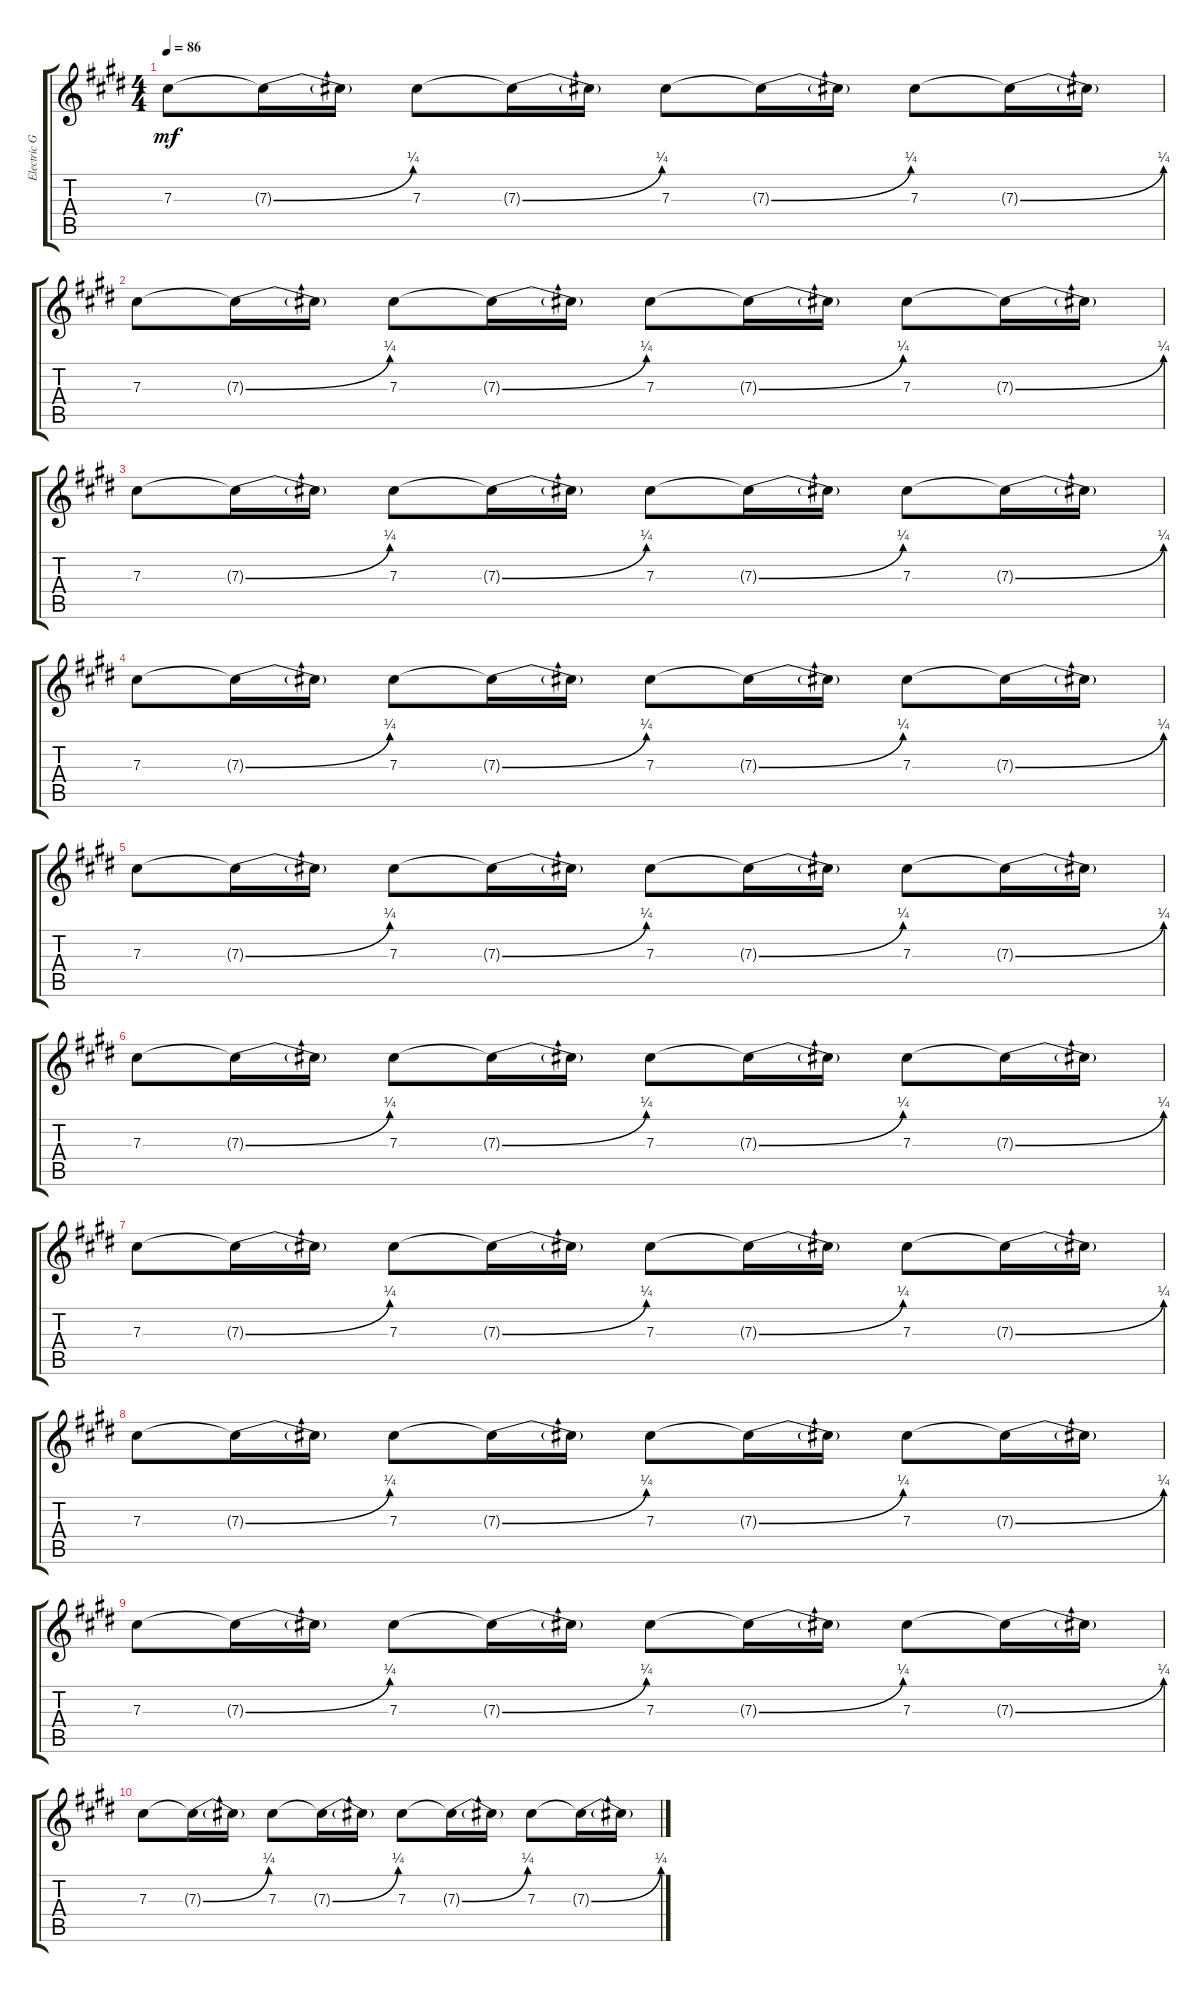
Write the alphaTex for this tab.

\track ("Electric Guitar" "Electric G") {instrument distortionguitar}
\staff {score tabs}
\tuning (Eb4 Bb3 Gb3 Db3 Ab2 Db2) {hide}
\ts (4 4)
\tempo 86
\clef g2
\ks e
7.3.8{dy mf} 7.3{be (bend 0 0 60 1) t}.16 7.3{t}.16 7.3.8 7.3{be (bend 0 0 60 1) t}.16 7.3{t}.16 7.3.8 7.3{be (bend 0 0 60 1) t}.16 7.3{t}.16 7.3.8 7.3{be (bend 0 0 60 1) t}.16 7.3{t}.16 |
7.3.8 7.3{be (bend 0 0 60 1) t}.16 7.3{t}.16 7.3.8 7.3{be (bend 0 0 60 1) t}.16 7.3{t}.16 7.3.8 7.3{be (bend 0 0 60 1) t}.16 7.3{t}.16 7.3.8 7.3{be (bend 0 0 60 1) t}.16 7.3{t}.16 |
7.3.8 7.3{be (bend 0 0 60 1) t}.16 7.3{t}.16 7.3.8 7.3{be (bend 0 0 60 1) t}.16 7.3{t}.16 7.3.8 7.3{be (bend 0 0 60 1) t}.16 7.3{t}.16 7.3.8 7.3{be (bend 0 0 60 1) t}.16 7.3{t}.16 |
7.3.8 7.3{be (bend 0 0 60 1) t}.16 7.3{t}.16 7.3.8 7.3{be (bend 0 0 60 1) t}.16 7.3{t}.16 7.3.8 7.3{be (bend 0 0 60 1) t}.16 7.3{t}.16 7.3.8 7.3{be (bend 0 0 60 1) t}.16 7.3{t}.16 |
7.3.8 7.3{be (bend 0 0 60 1) t}.16 7.3{t}.16 7.3.8 7.3{be (bend 0 0 60 1) t}.16 7.3{t}.16 7.3.8 7.3{be (bend 0 0 60 1) t}.16 7.3{t}.16 7.3.8 7.3{be (bend 0 0 60 1) t}.16 7.3{t}.16 |
7.3.8 7.3{be (bend 0 0 60 1) t}.16 7.3{t}.16 7.3.8 7.3{be (bend 0 0 60 1) t}.16 7.3{t}.16 7.3.8 7.3{be (bend 0 0 60 1) t}.16 7.3{t}.16 7.3.8 7.3{be (bend 0 0 60 1) t}.16 7.3{t}.16 |
7.3.8 7.3{be (bend 0 0 60 1) t}.16 7.3{t}.16 7.3.8 7.3{be (bend 0 0 60 1) t}.16 7.3{t}.16 7.3.8 7.3{be (bend 0 0 60 1) t}.16 7.3{t}.16 7.3.8 7.3{be (bend 0 0 60 1) t}.16 7.3{t}.16 |
7.3.8 7.3{be (bend 0 0 60 1) t}.16 7.3{t}.16 7.3.8 7.3{be (bend 0 0 60 1) t}.16 7.3{t}.16 7.3.8 7.3{be (bend 0 0 60 1) t}.16 7.3{t}.16 7.3.8 7.3{be (bend 0 0 60 1) t}.16 7.3{t}.16 |
7.3.8 7.3{be (bend 0 0 60 1) t}.16 7.3{t}.16 7.3.8 7.3{be (bend 0 0 60 1) t}.16 7.3{t}.16 7.3.8 7.3{be (bend 0 0 60 1) t}.16 7.3{t}.16 7.3.8 7.3{be (bend 0 0 60 1) t}.16 7.3{t}.16 |
7.3.8 7.3{be (bend 0 0 60 1) t}.16 7.3{t}.16 7.3.8 7.3{be (bend 0 0 60 1) t}.16 7.3{t}.16 7.3.8 7.3{be (bend 0 0 60 1) t}.16 7.3{t}.16 7.3.8 7.3{be (bend 0 0 60 1) t}.16 7.3{t}.16
